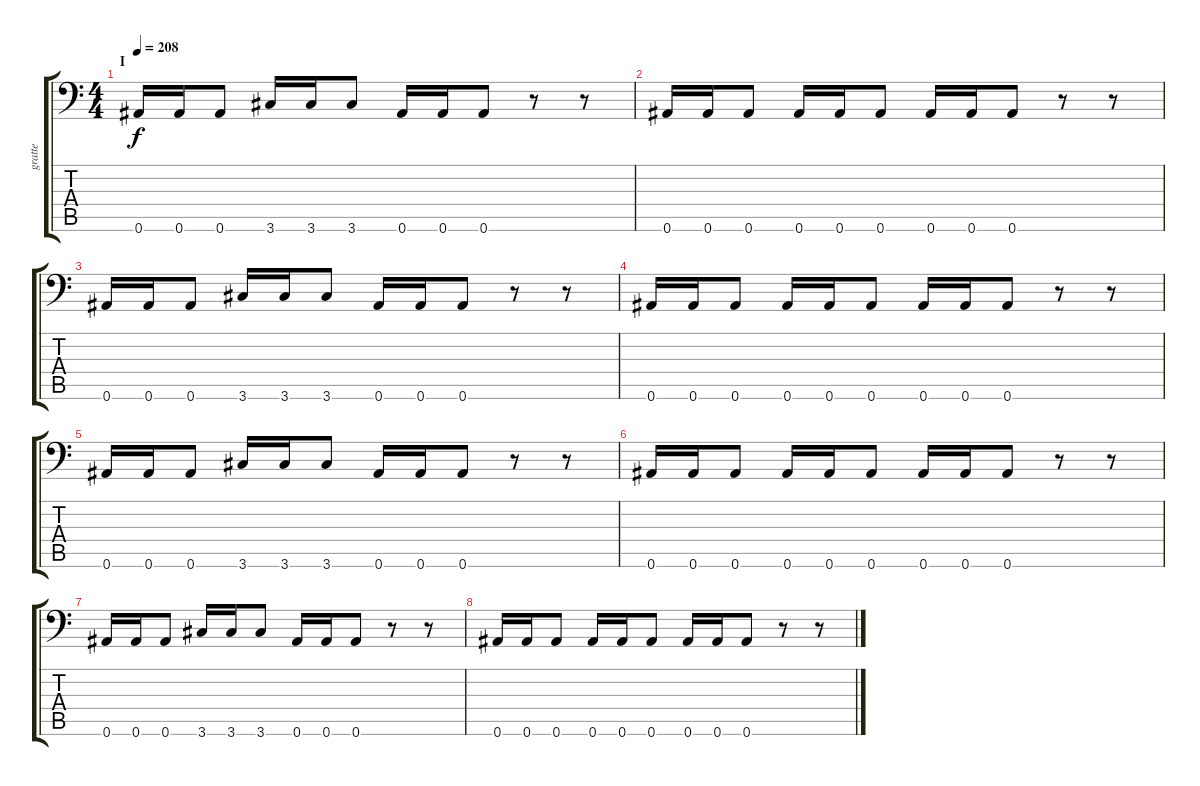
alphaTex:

\track ("gratte" "gratte") {instrument distortionguitar}
\staff {score tabs}
\tuning (C4 G3 Eb3 Bb2 F2 Bb1) {hide}
\ts (4 4)
\section ("" "I")
\tempo 208
\clef f4
\ks c
0.6.16{dy f} 0.6.16 0.6.8 3.6.16 3.6.16 3.6.8 0.6.16 0.6.16 0.6.8 r.8 r.8 |
0.6.16 0.6.16 0.6.8 0.6.16 0.6.16 0.6.8 0.6.16 0.6.16 0.6.8 r.8 r.8 |
0.6.16 0.6.16 0.6.8 3.6.16 3.6.16 3.6.8 0.6.16 0.6.16 0.6.8 r.8 r.8 |
0.6.16 0.6.16 0.6.8 0.6.16 0.6.16 0.6.8 0.6.16 0.6.16 0.6.8 r.8 r.8 |
0.6.16 0.6.16 0.6.8 3.6.16 3.6.16 3.6.8 0.6.16 0.6.16 0.6.8 r.8 r.8 |
0.6.16 0.6.16 0.6.8 0.6.16 0.6.16 0.6.8 0.6.16 0.6.16 0.6.8 r.8 r.8 |
0.6.16 0.6.16 0.6.8 3.6.16 3.6.16 3.6.8 0.6.16 0.6.16 0.6.8 r.8 r.8 |
0.6.16 0.6.16 0.6.8 0.6.16 0.6.16 0.6.8 0.6.16 0.6.16 0.6.8 r.8 r.8
